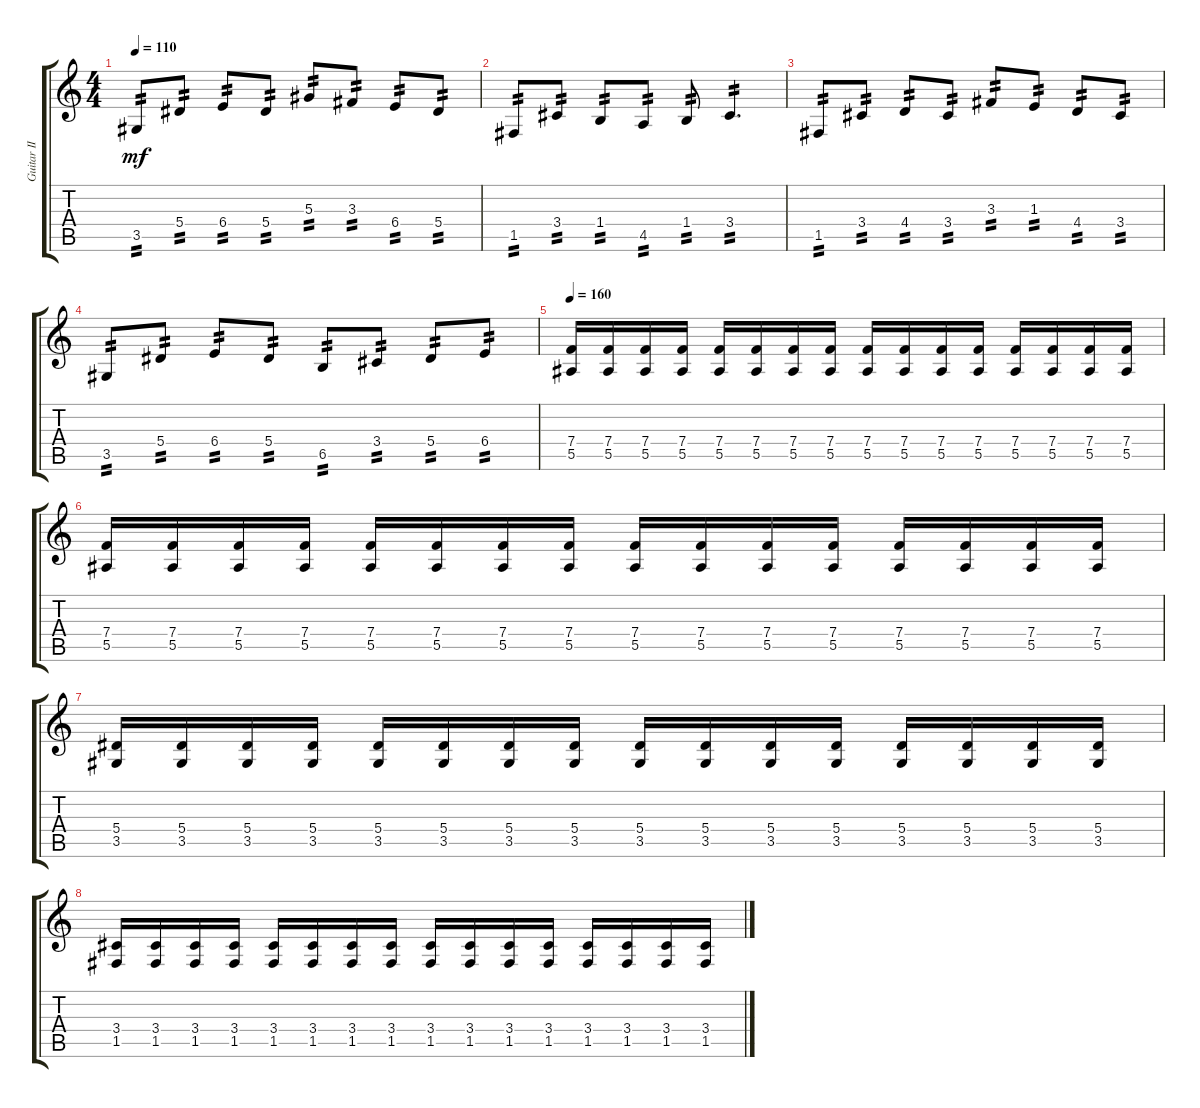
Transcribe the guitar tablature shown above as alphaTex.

\track ("Guitar II" "Guitar II") {instrument distortionguitar}
\staff {score tabs}
\tuning (C4 G3 Eb3 Bb2 F2 C2) {hide}
\ts (4 4)
\tempo 110
\clef g2
\ks c
3.5.8{tp 2 dy mf} 5.4.8{tp 2} 6.4.8{tp 2} 5.4.8{tp 2} 5.3.8{tp 2} 3.3.8{tp 2} 6.4.8{tp 2} 5.4.8{tp 2} |
1.5.8{tp 2} 3.4.8{tp 2} 1.4.8{tp 2} 4.5.8{tp 2} 1.4.8{tp 2} 3.4.4{d tp 2} |
1.5.8{tp 2} 3.4.8{tp 2} 4.4.8{tp 2} 3.4.8{tp 2} 3.3.8{tp 2} 1.3.8{tp 2} 4.4.8{tp 2} 3.4.8{tp 2} |
3.5.8{tp 2} 5.4.8{tp 2} 6.4.8{tp 2} 5.4.8{tp 2} 6.5.8{tp 2} 3.4.8{tp 2} 5.4.8{tp 2} 6.4.8{tp 2} |
\tempo 160
(7.4 5.5).16 (7.4 5.5).16 (7.4 5.5).16 (7.4 5.5).16 (7.4 5.5).16 (7.4 5.5).16 (7.4 5.5).16 (7.4 5.5).16 (7.4 5.5).16 (7.4 5.5).16 (7.4 5.5).16 (7.4 5.5).16 (7.4 5.5).16 (7.4 5.5).16 (7.4 5.5).16 (7.4 5.5).16 |
(7.4 5.5).16 (7.4 5.5).16 (7.4 5.5).16 (7.4 5.5).16 (7.4 5.5).16 (7.4 5.5).16 (7.4 5.5).16 (7.4 5.5).16 (7.4 5.5).16 (7.4 5.5).16 (7.4 5.5).16 (7.4 5.5).16 (7.4 5.5).16 (7.4 5.5).16 (7.4 5.5).16 (7.4 5.5).16 |
(5.4 3.5).16 (5.4 3.5).16 (5.4 3.5).16 (5.4 3.5).16 (5.4 3.5).16 (5.4 3.5).16 (5.4 3.5).16 (5.4 3.5).16 (5.4 3.5).16 (5.4 3.5).16 (5.4 3.5).16 (5.4 3.5).16 (5.4 3.5).16 (5.4 3.5).16 (5.4 3.5).16 (5.4 3.5).16 |
(3.4 1.5).16 (3.4 1.5).16 (3.4 1.5).16 (3.4 1.5).16 (3.4 1.5).16 (3.4 1.5).16 (3.4 1.5).16 (3.4 1.5).16 (3.4 1.5).16 (3.4 1.5).16 (3.4 1.5).16 (3.4 1.5).16 (3.4 1.5).16 (3.4 1.5).16 (3.4 1.5).16 (3.4 1.5).16
